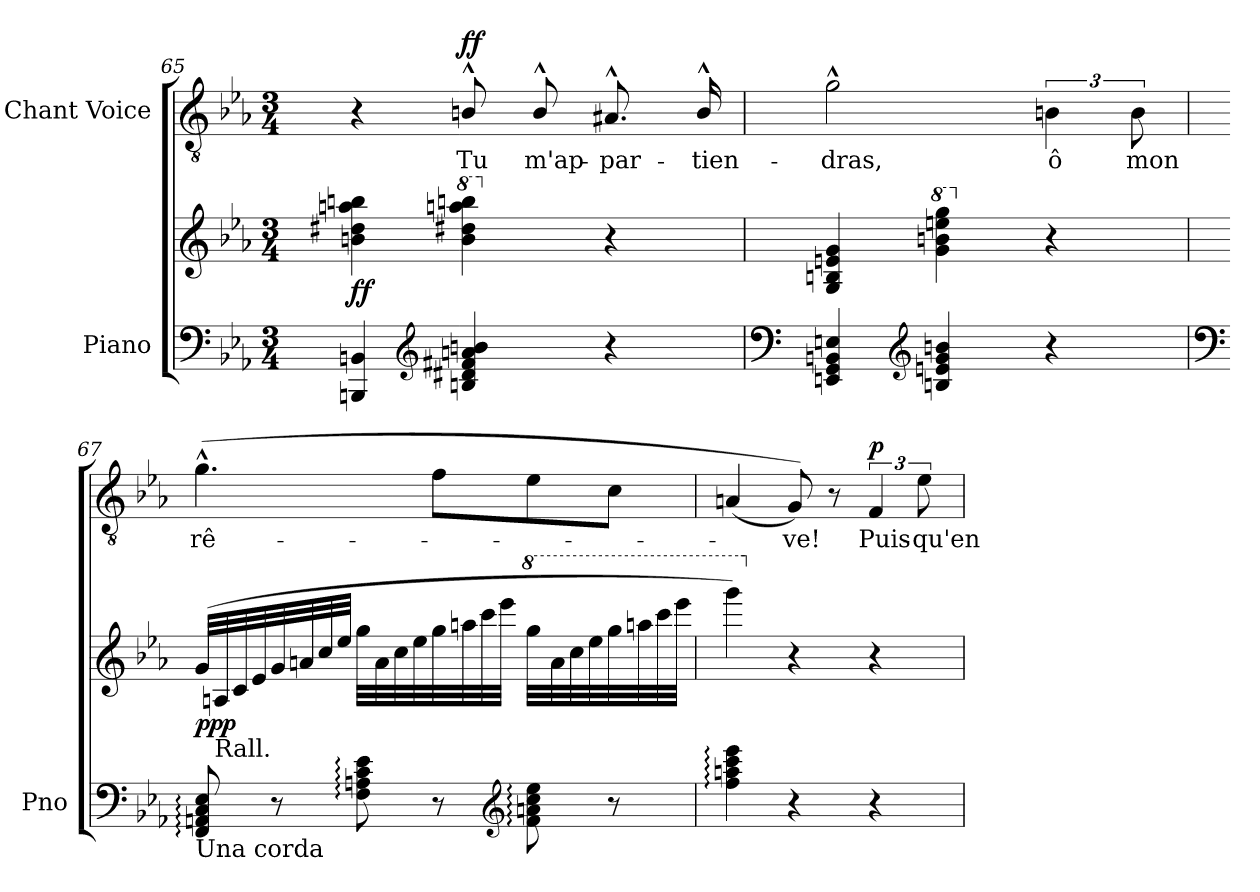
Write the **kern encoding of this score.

**kern	**kern	**dynam	**kern	**text	**dynam
*part2	*part2	*part2	*part1	*part1	*part1
*staff3	*staff2	*staff2/3	*staff1	*staff1	*staff1
*I"Piano	*	*	*I"Chant Voice	*	*
*I'Pno	*	*	*	*	*
*clefF4	*clefG2	*	*clefGv2	*	*
*k[b-e-a-]	*k[b-e-a-]	*	*k[b-e-a-]	*	*
*M3/4	*M3/4	*	*M3/4	*	*
=65	=65	=65	=65	=65	=65
!	!	!LO:DY:b	!	!	!
4BBBn/ 4BBn/	4bn\ 4dd#X\ 4aan\ 4bbn\	ff	4r	.	.
*clefG2	*	*	*	*	*
*	*8va	*	*	*	*
!	!	!	!	!LO:LY:b	!LO:DY:a
4Bn/ 4d#X/ 4f#X/ 4an/ 4bn/	4bb\ 4ddd#X\ 4aaan\ 4bbbn\	.	8Bn^^/	Tu	ff
!	!	!	!	!LO:LY:b	!
.	.	.	8B^^/	m'ap-	.
*	*X8va	*	*	*	*
!	!	!	!	!LO:LY:b	!
4r	4r	.	8.A#X^^/	-par-	.
!	!	!	!	!LO:LY:b	!
.	.	.	16B^^/	-tien-	.
=66	=66	=66	=66	=66	=66
*clefF4	*	*	*	*	*
!	!	!	!	!LO:LY:b	!
4EEn/ 4GG/ 4BBn/ 4En/	4G/ 4Bn/ 4en/ 4g/	.	2g^^\	-dras,	.
*clefG2	*	*	*	*	*
*	*8va	*	*	*	*
4Bn/ 4en/ 4g/ 4bn/	4gg\ 4bbn\ 4eeen\ 4ggg\	.	.	.	.
*	*X8va	*	*	*	*
!	!	!	!	!LO:LY:b	!
4r	4r	.	6Bn\	ô	.
!	!	!	!	!LO:LY:b	!
.	.	.	12B\	mon	.
!!LO:LB:g=z
=67	=67	=67	=67	=67	=67
*clefF4	*	*	*	*	*
*	*	*	*MM86	*	*
!	!	!	!LO:TX:a:t=Rall.	!	!
!LO:TX:b:t=Una corda	!	!	!	!	!
!	!	!LO:DY:b	!	!LO:LY:b	!
*	*	*	*^	*	*
8FF/: 8AAn/: 8C/: 8E-/:	(>32g/LLL	ppp	(>4.g^^\	4ryy	rê-	.
!	!LO:TX:b:t=Rall.	!	!	!	!	!
.	32An/	.	.	.	.	.
.	32c/	.	.	.	.	.
.	32e-/	.	.	.	.	.
8r	32g/	.	.	.	.	.
.	32an/	.	.	.	.	.
.	32cc/	.	.	.	.	.
.	32ee-/JJJ	.	.	.	.	.
*	*	*	*MM80	*	*	*
8F\: 8An\: 8c\: 8e-\:	32gg\LLL	.	.	2ryy	.	.
.	32a\	.	.	.	.	.
.	32cc\	.	.	.	.	.
.	32ee-\	.	.	.	.	.
8r	32gg\	.	8f\L	.	.	.
.	32aan\	.	.	.	.	.
.	32ccc\	.	.	.	.	.
.	32eee-\JJJ	.	.	.	.	.
*clefG2	*	*	*	*	*	*
*	*8va	*	*	*	*	*
*	*	*	*MM74	*	*	*
8f\: 8an\: 8cc\: 8ee-\:	32ggg\LLL	.	8e-\	.	.	.
.	32aa\	.	.	.	.	.
.	32ccc\	.	.	.	.	.
.	32eee-\	.	.	.	.	.
8r	32ggg\	.	8c\J	.	.	.
.	32aaan\	.	.	.	.	.
.	32cccc\	.	.	.	.	.
.	32eeee-\JJJ	.	.	.	.	.
*	*	*	*v	*v	*	*
=68	=68	=68	=68	=68	=68
*	*	*	*MM68	*	*
4ff\: 4aan\: 4ccc\: 4eee-\:	4gggg\)	.	(<4An/	.	.
*	*X8va	*	*	*	*
!	!	!	!	!LO:LY:b	!
4r	4r	.	8G/))	-ve!	.
.	.	.	8r	.	.
!	!	!	!	!LO:LY:b	!LO:DY:a
4r	4r	.	6F/	Puis-	p
!	!	!	!	!LO:LY:b	!
.	.	.	12e-\	-qu'en	.
=	=	=	=	=	=
*-	*-	*-	*-	*-	*-
